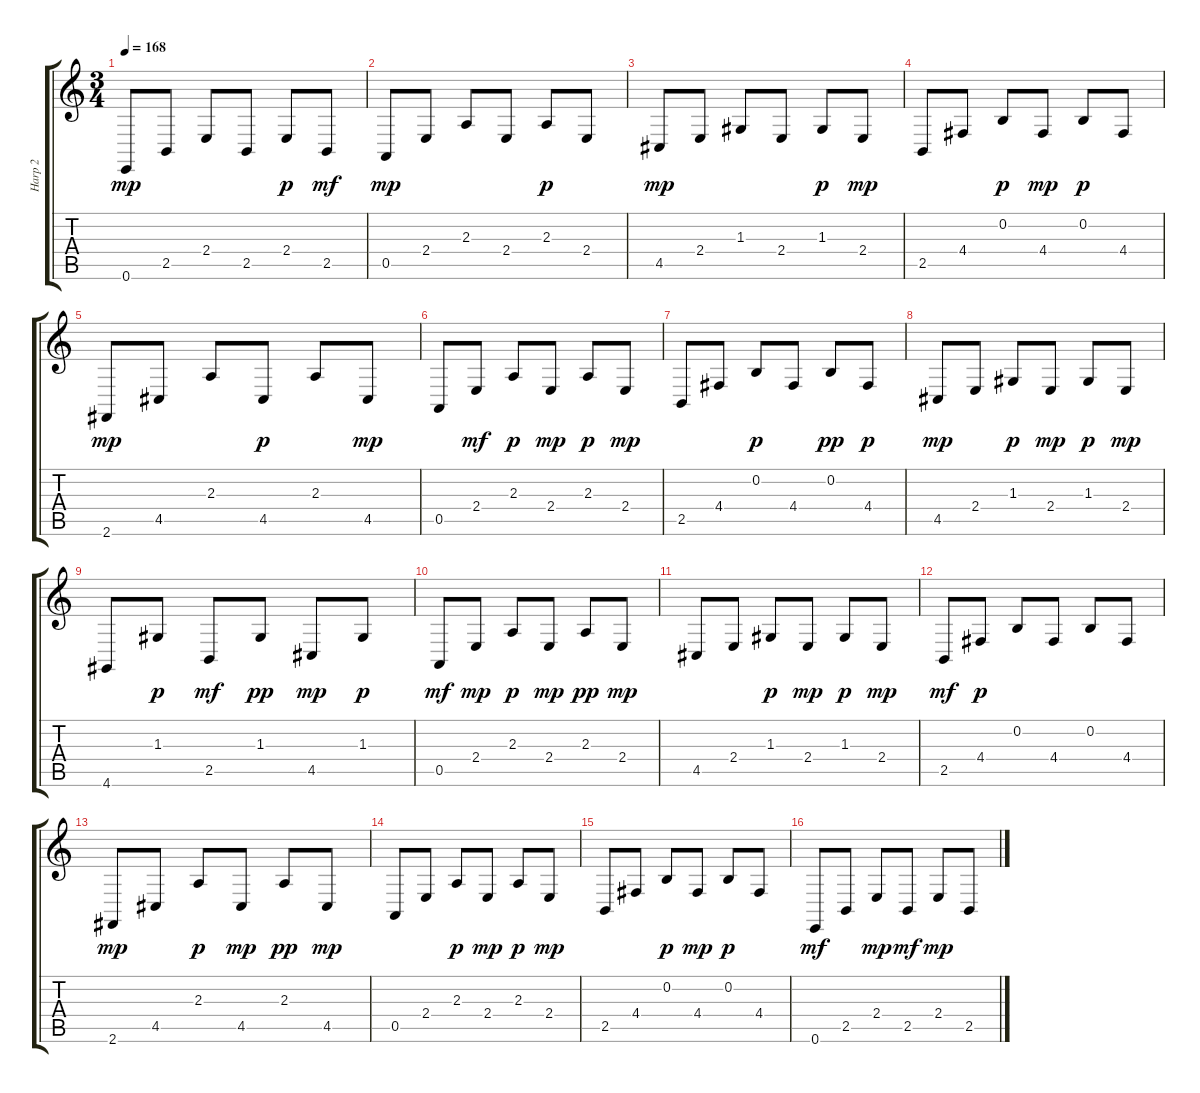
\track ("Harp 2" "Harp 2") {instrument orchestralharp}
\staff {score tabs}
\tuning (E4 B3 G3 D3 A2 E2) {hide}
\ts (3 4)
\tempo 168
\clef g2
\ks c
0.6.8{dy mp} 2.5.8 2.4.8 2.5.8 2.4.8{dy p} 2.5.8{dy mf} |
0.5.8{dy mp} 2.4.8 2.3.8 2.4.8 2.3.8{dy p} 2.4.8 |
4.5.8{dy mp} 2.4.8 1.3.8 2.4.8 1.3.8{dy p} 2.4.8{dy mp} |
2.5.8 4.4.8 0.2.8{dy p} 4.4.8{dy mp} 0.2.8{dy p} 4.4.8 |
2.6.8{dy mp} 4.5.8 2.3.8 4.5.8{dy p} 2.3.8 4.5.8{dy mp} |
0.5.8 2.4.8{dy mf} 2.3.8{dy p} 2.4.8{dy mp} 2.3.8{dy p} 2.4.8{dy mp} |
2.5.8 4.4.8 0.2.8{dy p} 4.4.8 0.2.8{dy pp} 4.4.8{dy p} |
4.5.8{dy mp} 2.4.8 1.3.8{dy p} 2.4.8{dy mp} 1.3.8{dy p} 2.4.8{dy mp} |
4.6.8 1.3.8{dy p} 2.5.8{dy mf} 1.3.8{dy pp} 4.5.8{dy mp} 1.3.8{dy p} |
0.5.8{dy mf} 2.4.8{dy mp} 2.3.8{dy p} 2.4.8{dy mp} 2.3.8{dy pp} 2.4.8{dy mp} |
4.5.8 2.4.8 1.3.8{dy p} 2.4.8{dy mp} 1.3.8{dy p} 2.4.8{dy mp} |
2.5.8{dy mf} 4.4.8{dy p} 0.2.8 4.4.8 0.2.8 4.4.8 |
2.6.8{dy mp} 4.5.8 2.3.8{dy p} 4.5.8{dy mp} 2.3.8{dy pp} 4.5.8{dy mp} |
0.5.8 2.4.8 2.3.8{dy p} 2.4.8{dy mp} 2.3.8{dy p} 2.4.8{dy mp} |
2.5.8 4.4.8 0.2.8{dy p} 4.4.8{dy mp} 0.2.8{dy p} 4.4.8 |
0.6.8{dy mf} 2.5.8 2.4.8{dy mp} 2.5.8{dy mf} 2.4.8{dy mp} 2.5.8
